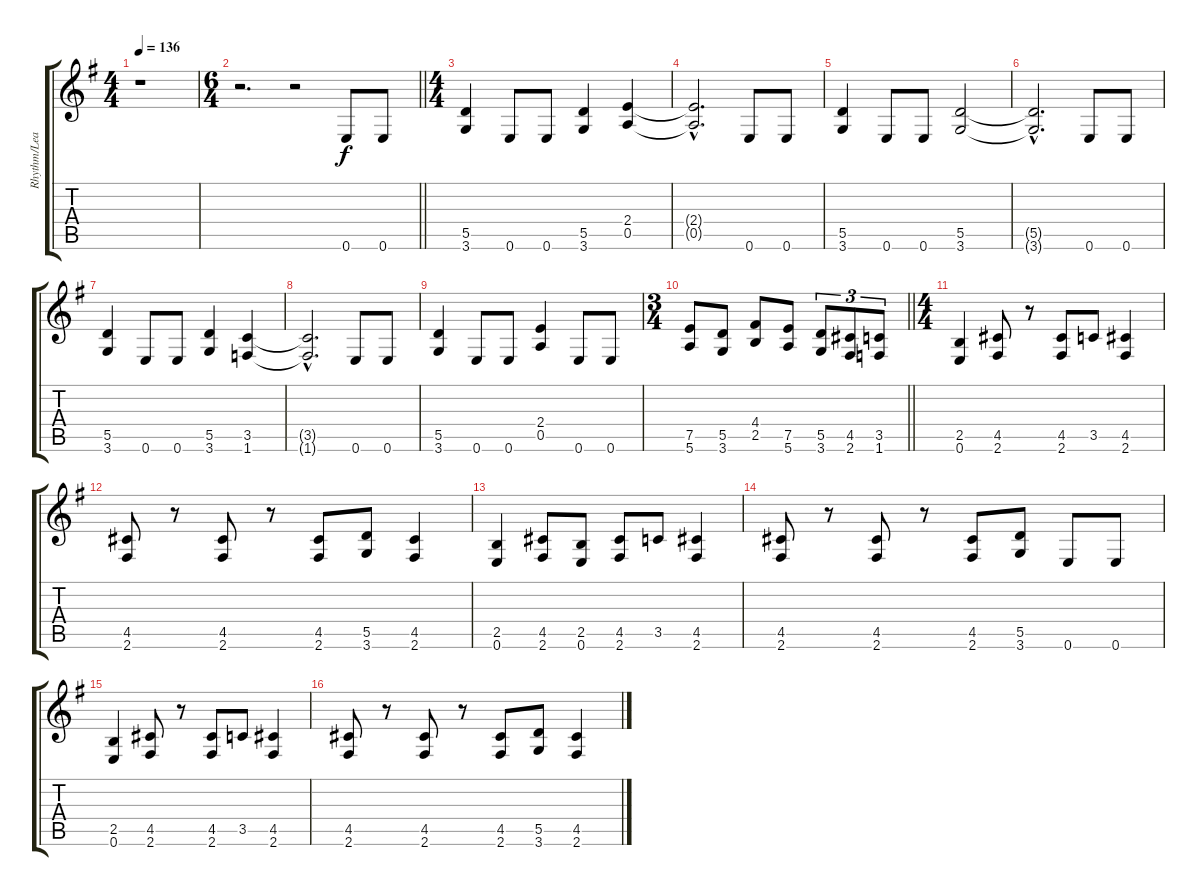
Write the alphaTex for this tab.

\track ("Rhythm/Lead" "Rhythm/Lea") {instrument overdrivenguitar}
\staff {score tabs}
\tuning (E4 B3 G3 D3 A2 E2) {hide}
\ts (4 4)
\tempo 136
\clef g2
\ks eminor
r.1{dy f instrument overdrivenguitar} |
\ts (6 4)
\barLineRight lightlight
r.2{d} r.2 0.6.8 0.6.8 |
\ts (4 4)
(5.5 3.6).4 0.6.8 0.6.8 (5.5 3.6).4 (2.4 0.5).4 |
(2.4{hac t} 0.5{hac t}).2{d} 0.6.8 0.6.8 |
(5.5 3.6).4 0.6.8 0.6.8 (5.5 3.6).2 |
(5.5{hac t} 3.6{hac t}).2{d} 0.6.8 0.6.8 |
(5.5 3.6).4 0.6.8 0.6.8 (5.5 3.6).4 (3.5 1.6).4 |
(3.5{hac t} 1.6{hac t}).2{d} 0.6.8 0.6.8 |
(5.5 3.6).4 0.6.8 0.6.8 (2.4 0.5).4 0.6.8 0.6.8 |
\ts (3 4)
\barLineRight lightlight
(7.5 5.6).8 (5.5 3.6).8 (4.4 2.5).8 (7.5 5.6).8 (5.5 3.6).8{tu (3 2)} (4.5 2.6).8{tu (3 2)} (3.5 1.6).8{tu (3 2)} |
\ts (4 4)
(2.5 0.6).4 (4.5 2.6).8 r.8 (4.5 2.6).8 3.5.8 (4.5 2.6).4 |
(4.5 2.6).8 r.8 (4.5 2.6).8 r.8 (4.5 2.6).8 (5.5 3.6).8 (4.5 2.6).4 |
(2.5 0.6).4 (4.5 2.6).8 (2.5 0.6).8 (4.5 2.6).8 3.5.8 (4.5 2.6).4 |
(4.5 2.6).8 r.8 (4.5 2.6).8 r.8 (4.5 2.6).8 (5.5 3.6).8 0.6.8 0.6.8 |
(2.5 0.6).4 (4.5 2.6).8 r.8 (4.5 2.6).8 3.5.8 (4.5 2.6).4 |
(4.5 2.6).8 r.8 (4.5 2.6).8 r.8 (4.5 2.6).8 (5.5 3.6).8 (4.5 2.6).4
